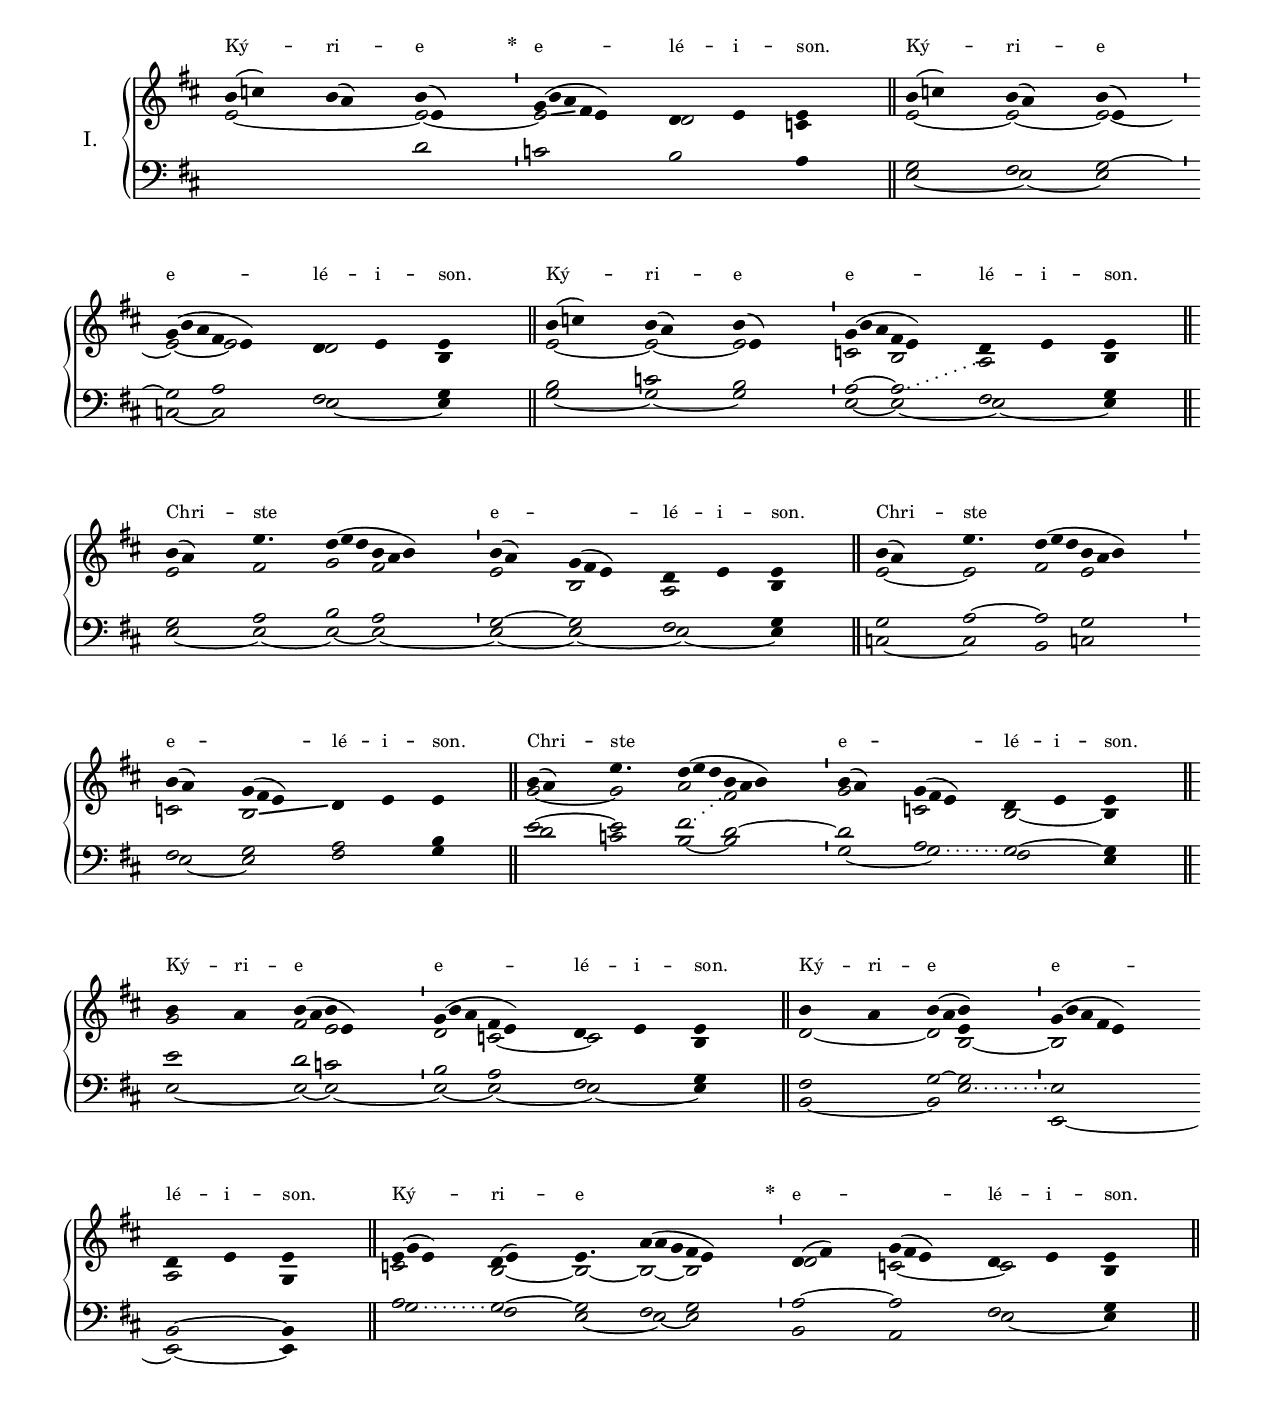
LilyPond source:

\version "2.18"
\include "gregorian.ly"
\include "noh2.ily"

%Page reference: page v.137
%(volume.page)

%Proofed 3/14

global = {
 \key e \dorian
 \cadenzaOn 
 \override Glissando #'thickness = #2.0
}

chantText = \lyricmode {
Ký -- ri -- e 
\set stanza = " * " e -- lé -- i -- son. 
Ký -- ri -- e e -- lé -- i -- son. 
Ký -- ri -- e e -- lé -- i -- son. 
Chri -- ste _ e -- _ lé -- i -- son. 
Chri -- ste _ e -- _ lé -- i -- son. 
Chri -- ste _ e -- _ lé -- i -- son. 
Ký -- ri -- e e -- lé -- i -- son. 
Ký -- ri -- e e -- lé -- i -- son. 
Ký -- ri -- e _ 
\set stanza = " * " e -- _ lé -- i -- son. }

chantMusic = {
\tieDown    b'4 ( c''4) b'4 ( a'4) b'4 ( e'4) \divisioMinima
 g'4 ( b'4 a'4 fis'4 e'4) d'4 e'4 e'4 \finalis
   b'4 ( c''4) b'4 ( a'4) b'4 ( e'4) \divisioMinima
 \forceBreak
 g'4 ( b'4 a'4 fis'4 e'4) d'4 e'4 e'4 \finalis
   b'4 ( c''4) b'4 ( a'4) b'4 ( e'4) \divisioMinima
 g'4 ( b'4 a'4 fis'4 e'4) d'4 e'4 e'4 \finalis
 \forceBreak
 b'4 ( a'4) e''4. d''4 ( e''4 d''4 b'4 a'4 b'4) \divisioMinima
 b'4 ( a'4) g'4 ( fis'4 e'4) d'4 e'4 e'4 \finalis
 b'4 ( a'4) e''4. d''4 ( e''4 d''4 b'4 a'4 b'4) \divisioMinima
 \forceBreak
 b'4 ( a'4) g'4 ( fis'4 e'4) d'4 e'4 e'4 \finalis
 b'4 ( a'4) e''4. d''4 ( e''4 d''4 b'4 a'4 b'4) \divisioMinima
 b'4 ( a'4) g'4 ( fis'4 e'4) d'4 e'4 e'4 \finalis
 \forceBreak
 b'4 a'4 b'4 ( a'4 b'4 e'4) \divisioMinima
 g'4 ( b'4 a'4 fis'4 e'4) d'4 e'4 e'4 \finalis
 b'4 a'4 b'4 ( a'4 b'4 e'4) \divisioMinima
 g'4 ( b'4 a'4 fis'4 e'4) \forceBreak
 d'4 e'4 e'4 \finalis
 e'4 ( g'4 e'4) d'4 ( e'4) e'4. a'4 ( a'4 g'4 fis'4 e'4) \divisioMinima
 d'4 ( fis'4) g'4 ( fis'4 e'4) d'4 e'4 e'4 \finalis

}

altoMusic = {
e'2*4/2 ~ e'2 ~ \divisioMinima
e'2*3/2 -\tweak Glissando.Y-offset #-0.8 \glissando fis'4 e'4 d'2 c'4 e'2 ~ e'2 ~ e'2 ~ \divisioMinima
e'2*3/2 ~ e'2 d'2 b4 e'2 ~ e'2 ~ e'2 \divisioMinima
c'2*3/2 b2 a2 b4 \finalis
e'2 fis'2*3/4 g'2*3/2 fis'2*3/2 \divisioMinima
e'2 b2*3/2 a2 b4 \finalis
e'2 ~ e'2*3/4 fis'2*3/2 e'2*3/2 \divisioMinima
c'2 b2*3/2 -\tweak Glissando.Y-offset #-0.8 \glissando d'4 r2 \finalis
g'2 ~ g'2*3/4 a'2*3/2 fis'2*3/2 \divisioMinima
g'2 c'2*3/2 b2 ~ b4 \finalis
g'2 fis'2 e'2 \divisioMinima
d'2*3/2 c'2 ~ c'2 b4 \finalis
d'2 ~ d'2 b2 ~ \divisioMinima
b2*5/2 a2 g4 \finalis
c'2*3/2 b2 ~ b2*3/4 ~ b2*3/2 ~ b2 \divisioMinima
d'2 c'2*3/2 ~ c'2 b4 \finalis
}

tenorMusic = {
r2*4/2 d'2 \divisioMinima
c'2*5/2 b2 a4 \finalis
g2 fis2 g2 ~ \divisioMinima
g2*3/2 a2 fis2 g4 \finalis
b2 c'2 b2 \divisioMinima
a2*3/2 ~ a2 fis2 g4 \finalis
g2 a2*3/4 b2*3/2 a2*3/2 \divisioMinima
g2 ~ g2*3/2 fis2 g4 \finalis
g2 a2*3/4 ~ a2*3/2 g2*3/2 \divisioMinima
fis2 g2*3/2 a2 b4 \finalis
e'2 ~ e'2*3/4 fis'2*3/2 d'2*3/2 ~ \divisioMinima
d'2 a2*3/2 g2 ~ g4 \finalis
e'2 d'2 c'2 \divisioMinima
b2*3/2 a2 fis2 g4 \finalis
fis2 g2 ~ g2 \divisioMinima
e2*5/2 b,2 ~ b,4 \finalis
a2*3/2 g2 ~ g2*3/4 fis2*3/2 g2 \divisioMinima
a2 ~ a2*3/2 fis2 g4 \finalis
}

bassMusic = {
r2*6/2 \divisioMinima
r2*5/2 r2*3/2 e2 ~ e2 ~ e2 \divisioMinima
c2*3/2 ~ c2 e2 ~ e4 g2 ~ g2 ~ g2 \divisioMinima
e2*3/2 ~ e2 ~ e2 ~ e4 \finalis
e2 ~ e2*3/4 ~ e2*3/2 ~ e2*3/2 ~ \divisioMinima
e2 ~ e2*3/2 ~ e2 ~ e4 \finalis
c2 ~ c2*3/4 b,2*3/2 c2*3/2 \divisioMinima
e2 ~ e2*3/2 fis2 g4 \finalis
d'2 c'2*3/4 b2*3/2 ~ b2*3/2 \divisioMinima
g2 ~ g2*3/2 fis2 e4 \finalis
e2 ~ e2 ~ e2 ~ \divisioMinima
e2*3/2 ~ e2 ~ e2 ~ e4 \finalis
b,2 ~ b,2 e2 \divisioMinima
e,2*5/2 ~ e,2 ~ e,4 \finalis
g2*3/2 fis2 e2*3/4 ~ e2*3/2 ~ e2 \divisioMinima
b,2 a,2*3/2 e2 ~ e4 \finalis
}

voiceLines = {
\voiceLineStyle


s2*37/2
\allowVoiceLineBreak
\voiceLine "down" "up" a2*2/2 a2*1/2


s2*81/4
\allowVoiceLineBreak
\voiceLine "down" "up" fis'2*3/2 fis'2*1/2


s2*4/2
\allowVoiceLineBreak
\voiceLine "down" "down" g2*3/2 g2*1/2


s2*20/2
\allowVoiceLineBreak
\voiceLine "down" "down" e2*2/2 e2*1/2


s2*7/2
\allowVoiceLineBreak
\voiceLine "down" "down" g2*3/2 g2*1/2


}

\score{
  <<
    \new Lyrics
    \new GrandStaff <<
      \set GrandStaff.autoBeaming = ##f
      \set GrandStaff.instrumentName = \markup \center-column {
        "I."
      }
      \new Staff = up <<
        \new Voice = "chant" {
          \voiceOne \global \chantMusic
        }
        \new Voice {
          \voiceTwo \global \altoMusic
        }
      >>

      \new Staff = down <<
        \clef bass
        \new Voice {
          \voiceOne \global \tenorMusic
        }
        \new Voice {
          \voiceTwo \global \bassMusic
        }
	\new Voice {
        \voiceThree \global \voiceLines
        }
      >>
    >>
    \context Lyrics {
      \lyricsto chant {
      \chantText
    }
    }
  >>
  \layout{
  }
  
}
